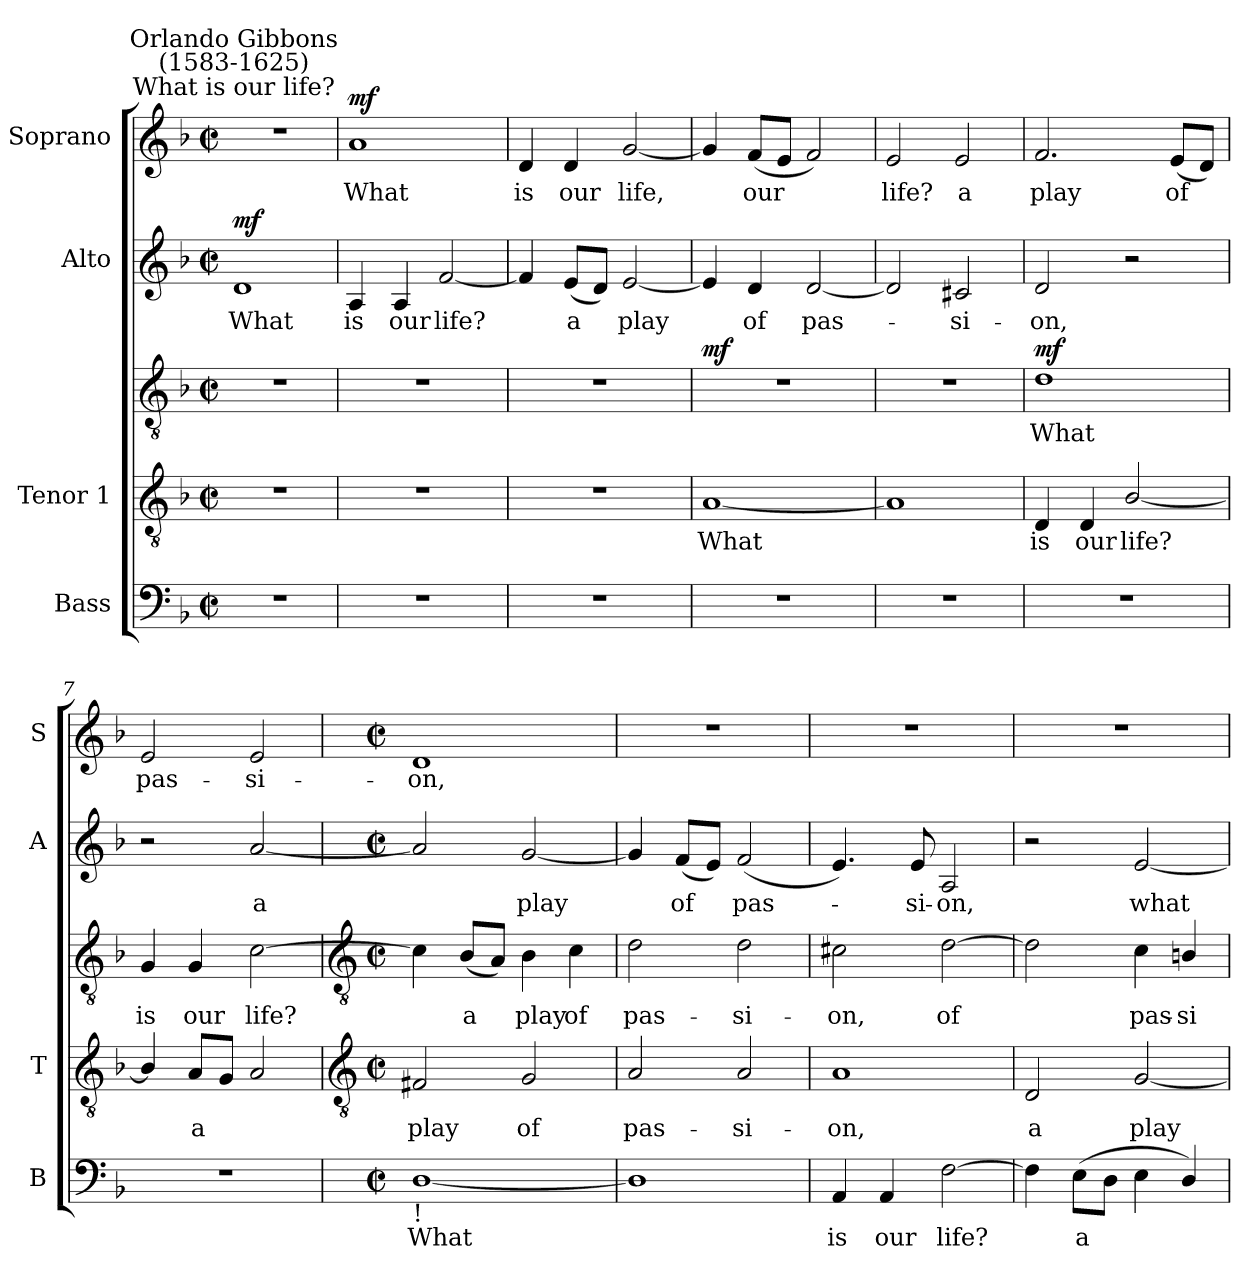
**kern	**text	**kern	**text	**kern	**text	**dynam	**kern	**text	**dynam	**kern	**text	**dynam
*part4	*part4	*part3	*part3	*part3	*part3	*part3	*part2	*part2	*part2	*part1	*part1	*part1
*staff5	*staff5	*staff4	*staff4	*staff3	*staff3	*staff3/4	*staff2	*staff2	*staff2	*staff1	*staff1	*staff1
*I"Bass	*	*I"Tenor 1	*	*	*	*	*I"Alto	*	*	*I"Soprano	*	*
*I'B	*	*I'T	*	*	*	*	*I'A	*	*	*I'S	*	*
*clefF4	*	*clefGv2	*	*clefGv2	*	*	*clefG2	*	*	*clefG2	*	*
*k[b-]	*	*k[b-]	*	*k[b-]	*	*	*k[b-]	*	*	*k[b-]	*	*
*F:	*	*F:	*	*F:	*	*	*F:	*	*	*F:	*	*
*M2/2	*	*M2/2	*	*M2/2	*	*	*M2/2	*	*	*M2/2	*	*
*met(c|)	*	*met(c|)	*	*met(c|)	*	*	*met(c|)	*	*	*met(c|)	*	*
=1	=1	=1	=1	=1	=1	=1	=1	=1	=1	=1	=1	=1
!	!	!	!	!	!	!	!	!	!	!LO:TX:a:cj:t=What is our life?	!	!
!	!	!	!	!	!	!	!	!	!	!LO:TX:a:cj:t=Orlando Gibbons\n(1583-1625)	!	!
!	!	!	!	!	!	!	!	!LO:LY:b	!LO:DY:b	!	!	!
1r	.	1r	.	1r	.	.	1d	What	mf	1r	.	.
=2	=2	=2	=2	=2	=2	=2	=2	=2	=2	=2	=2	=2
!	!	!	!	!	!	!	!	!LO:LY:b	!	!	!LO:LY:b	!LO:DY:b
1r	.	1r	.	1r	.	.	4A	is	.	1a	What	mf
!	!	!	!	!	!	!	!	!LO:LY:b	!	!	!	!
.	.	.	.	.	.	.	4A	our	.	.	.	.
!	!	!	!	!	!	!	!	!LO:LY:b	!	!	!	!
.	.	.	.	.	.	.	[2f	life?	.	.	.	.
=3	=3	=3	=3	=3	=3	=3	=3	=3	=3	=3	=3	=3
!	!	!	!	!	!	!	!	!	!	!	!LO:LY:b	!
1r	.	1r	.	1r	.	.	4f]	.	.	4d	is	.
!	!	!	!	!	!	!	!	!LO:LY:b	!	!	!LO:LY:b	!
.	.	.	.	.	.	.	(<8eL	a	.	4d	our	.
.	.	.	.	.	.	.	8dJ)	.	.	.	.	.
!	!	!	!	!	!	!	!	!LO:LY:b	!	!	!LO:LY:b	!
.	.	.	.	.	.	.	[2e	play	.	[2g	life,	.
=4	=4	=4	=4	=4	=4	=4	=4	=4	=4	=4	=4	=4
!	!	!	!LO:LY:b	!	!	!LO:DY:b=2	!	!	!	!	!	!
1r	.	[1A	What	1r	.	mf	4e]	.	.	4g]	.	.
!	!	!	!	!	!	!	!	!LO:LY:b	!	!	!LO:LY:b	!
.	.	.	.	.	.	.	4d	of	.	(<8fL	our	.
.	.	.	.	.	.	.	.	.	.	8eJ	.	.
!	!	!	!	!	!	!	!	!LO:LY:b	!	!	!	!
.	.	.	.	.	.	.	[2d	pas-	.	2f)	.	.
=5	=5	=5	=5	=5	=5	=5	=5	=5	=5	=5	=5	=5
!	!	!	!	!	!	!	!	!	!	!	!LO:LY:b	!
1r	.	1A]	.	1r	.	.	2d]	.	.	2e	life?	.
!	!	!	!	!	!	!	!	!LO:LY:b	!	!	!LO:LY:b	!
.	.	.	.	.	.	.	2c#X	si-	.	2e	a	.
=6	=6	=6	=6	=6	=6	=6	=6	=6	=6	=6	=6	=6
!	!	!	!LO:LY:b	!	!LO:LY:b	!LO:DY:b	!	!LO:LY:b	!	!	!LO:LY:b	!
1r	.	4D	is	1d	What	mf	2d	-on,	.	2.f	play	.
!	!	!	!LO:LY:b	!	!	!	!	!	!	!	!	!
.	.	4D	our	.	.	.	.	.	.	.	.	.
!	!	!	!LO:LY:b	!	!	!	!	!	!	!	!	!
.	.	[2B-/	life?	.	.	.	2r	.	.	.	.	.
!	!	!	!	!	!	!	!	!	!	!	!LO:LY:b	!
.	.	.	.	.	.	.	.	.	.	(<8eL	of	.
.	.	.	.	.	.	.	.	.	.	8dJ)	.	.
=7	=7	=7	=7	=7	=7	=7	=7	=7	=7	=7	=7	=7
!	!	!	!	!	!LO:LY:b	!	!	!	!	!	!LO:LY:b	!
1r	.	4B-/]	.	4G	is	.	2r	.	.	2e	pas-	.
!	!	!	!LO:LY:b	!	!LO:LY:b	!	!	!	!	!	!	!
.	.	8AL	a	4G	our	.	.	.	.	.	.	.
.	.	8GJ	.	.	.	.	.	.	.	.	.	.
!	!	!	!	!	!LO:LY:b	!	!	!LO:LY:b	!	!	!LO:LY:b	!
.	.	2A	.	[2c	life?	.	[2a	a	.	2e	-si-	.
!!LO:LB:g=z
=8	=8	=8	=8	=8	=8	=8	=8	=8	=8	=8	=8	=8
*	*	*clefGv2	*	*clefGv2	*	*	*	*	*	*	*	*
*M2/2	*	*M2/2	*	*M2/2	*	*	*M2/2	*	*	*M2/2	*	*
*met(c|)	*	*met(c|)	*	*met(c|)	*	*	*met(c|)	*	*	*met(c|)	*	*
!LO:TX:b:t=!	!	!	!	!	!	!	!	!	!	!	!	!
!	!LO:LY:b	!	!LO:LY:b	!	!	!	!	!	!	!	!LO:LY:b	!
[1D/	What	2F#X	play	4c]	.	.	2a]	.	.	1d	-on,	.
!	!	!	!	!	!LO:LY:b	!	!	!	!	!	!	!
.	.	.	.	(<8B-L	a	.	.	.	.	.	.	.
.	.	.	.	8AJ)	.	.	.	.	.	.	.	.
!	!	!	!LO:LY:b	!	!LO:LY:b	!	!	!LO:LY:b	!	!	!	!
.	.	2G	of	4B-	play	.	[2g	play	.	.	.	.
!	!	!	!	!	!LO:LY:b	!	!	!	!	!	!	!
.	.	.	.	4c	of	.	.	.	.	.	.	.
=9	=9	=9	=9	=9	=9	=9	=9	=9	=9	=9	=9	=9
!	!	!	!LO:LY:b	!	!LO:LY:b	!	!	!	!	!	!	!
1D/]	.	2A	-pas-	2d	pas-	.	4g]	.	.	1r	.	.
!	!	!	!	!	!	!	!	!LO:LY:b	!	!	!	!
.	.	.	.	.	.	.	(<8fL	of	.	.	.	.
.	.	.	.	.	.	.	8eJ)	.	.	.	.	.
!	!	!	!LO:LY:b	!	!LO:LY:b	!	!	!LO:LY:b	!	!	!	!
.	.	2A	-si-	2d	-si-	.	(<2f	pas-	.	.	.	.
=10	=10	=10	=10	=10	=10	=10	=10	=10	=10	=10	=10	=10
!	!LO:LY:b	!	!LO:LY:b	!	!LO:LY:b	!	!	!	!	!	!	!
4AA	is	1A	on,	2c#X	-on,	.	4.e)	.	.	1r	.	.
!	!LO:LY:b	!	!	!	!	!	!	!	!	!	!	!
4AA	our	.	.	.	.	.	.	.	.	.	.	.
!	!	!	!	!	!	!	!	!LO:LY:b	!	!	!	!
.	.	.	.	.	.	.	8e	si-	.	.	.	.
!	!LO:LY:b	!	!	!	!LO:LY:b	!	!	!LO:LY:b	!	!	!	!
[2F	life?	.	.	[2d	of	.	2A	-on,	.	.	.	.
=11	=11	=11	=11	=11	=11	=11	=11	=11	=11	=11	=11	=11
!	!	!	!LO:LY:b	!	!	!	!	!	!	!	!	!
4F]	.	2D	-a	2d]	.	.	2r	.	.	1r	.	.
!	!LO:LY:b	!	!	!	!	!	!	!	!	!	!	!
(>8EL	a	.	.	.	.	.	.	.	.	.	.	.
8DJ	.	.	.	.	.	.	.	.	.	.	.	.
!	!	!	!LO:LY:b	!	!LO:LY:b	!	!	!LO:LY:b	!	!	!	!
4E	.	[2G	play	4c	pas-	.	[2e	what	.	.	.	.
!	!	!	!	!	!LO:LY:b	!	!	!	!	!	!	!
4D/)	.	.	.	4Bn/	-si-	.	.	.	.	.	.	.
=	=	=	=	=	=	=	=	=	=	=	=	=
*-	*-	*-	*-	*-	*-	*-	*-	*-	*-	*-	*-	*-
